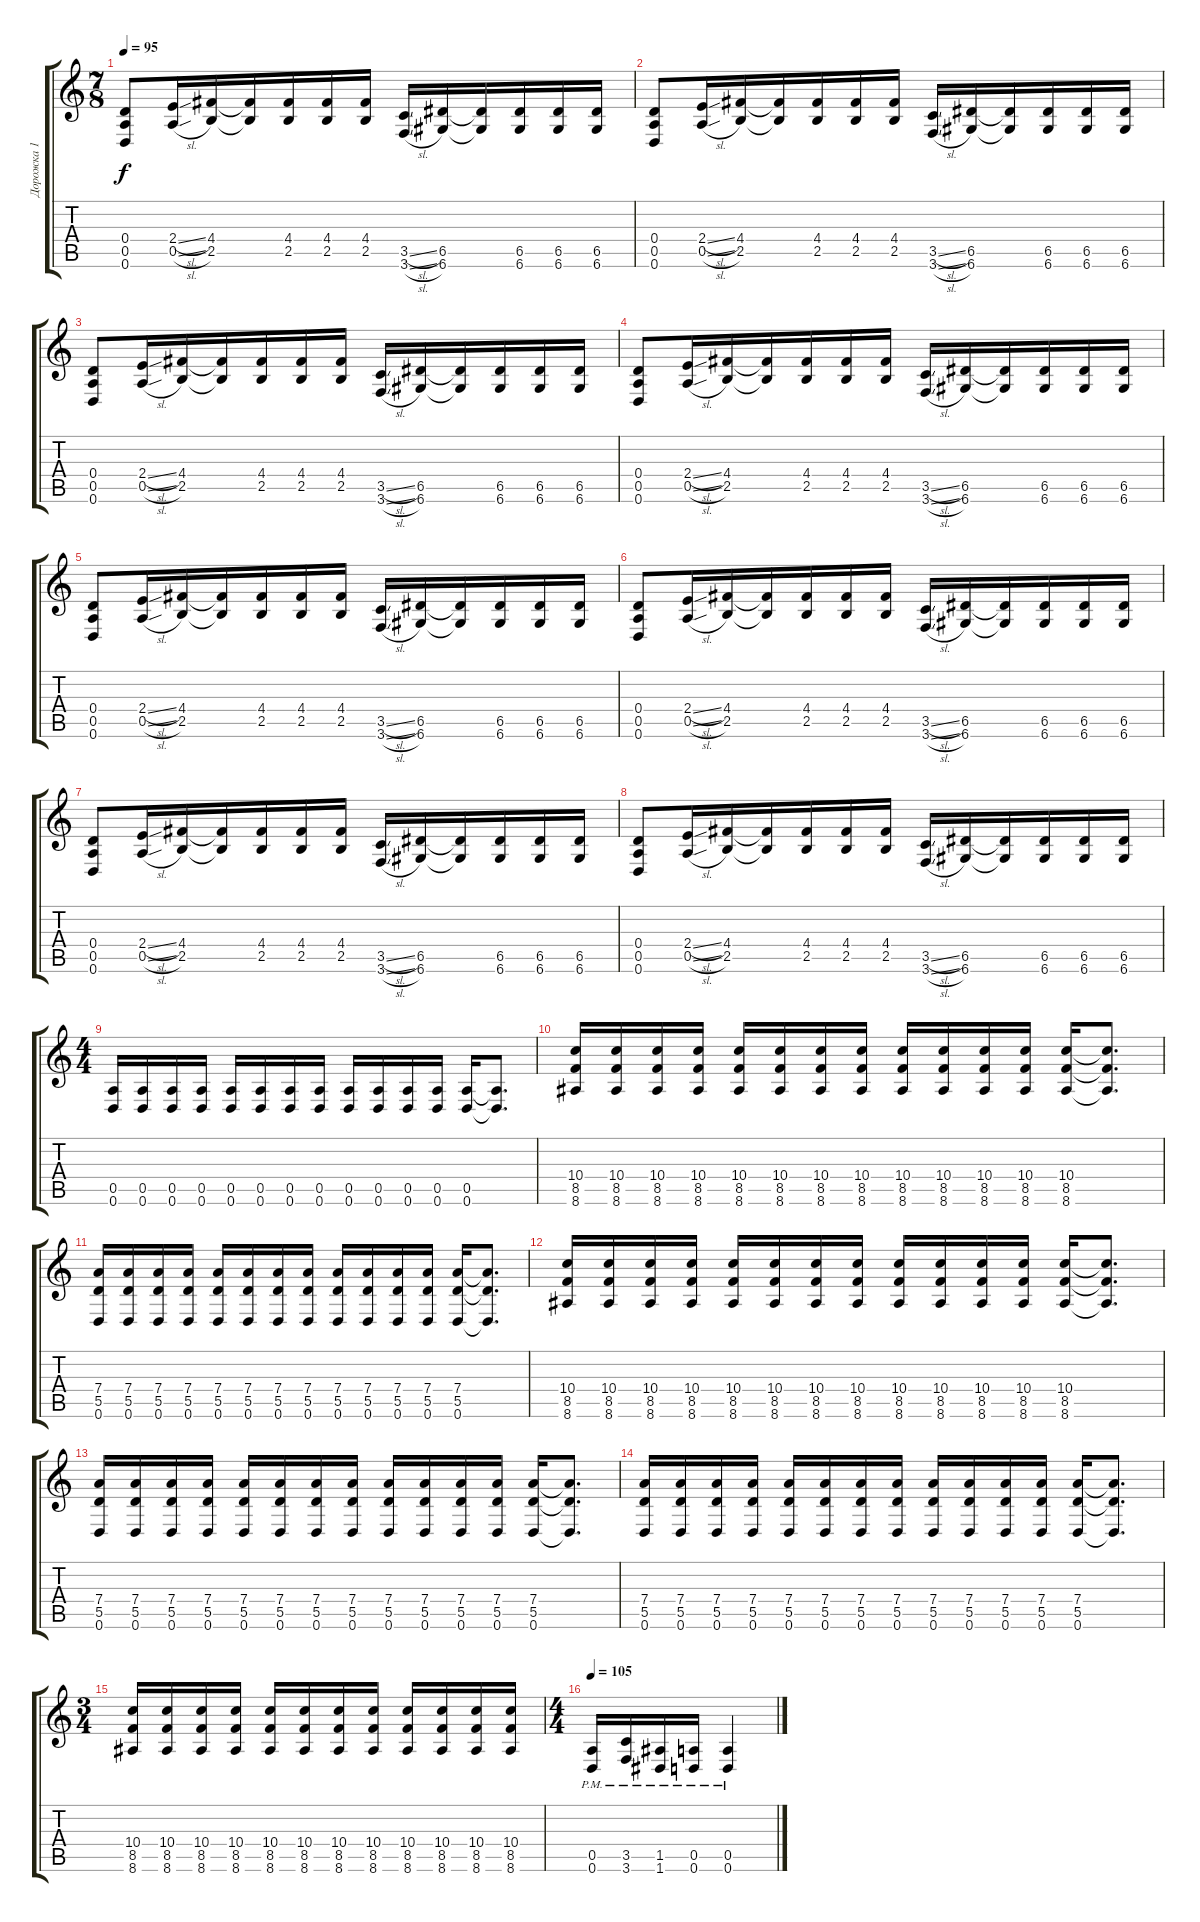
\track ("Дорожка 1" "Дорожка 1") {instrument overdrivenguitar}
\staff {score tabs}
\tuning (E4 B3 G3 D3 A2 D2) {hide}
\ts (7 8)
\tempo 95
\clef g2
\ks c
(0.4 0.5 0.6).8{dy f} (2.4{sl} 0.5{sl}).16 (4.4 2.5).16 (4.4{t} 2.5{t}).16 (4.4 2.5).16 (4.4 2.5).16 (4.4 2.5).16 (3.5{sl} 3.6{sl}).16 (6.5 6.6).16 (6.5{t} 6.6{t}).16 (6.5 6.6).16 (6.5 6.6).16 (6.5 6.6).16 |
(0.4 0.5 0.6).8 (2.4{sl} 0.5{sl}).16 (4.4 2.5).16 (4.4{t} 2.5{t}).16 (4.4 2.5).16 (4.4 2.5).16 (4.4 2.5).16 (3.5{sl} 3.6{sl}).16 (6.5 6.6).16 (6.5{t} 6.6{t}).16 (6.5 6.6).16 (6.5 6.6).16 (6.5 6.6).16 |
(0.4 0.5 0.6).8 (2.4{sl} 0.5{sl}).16 (4.4 2.5).16 (4.4{t} 2.5{t}).16 (4.4 2.5).16 (4.4 2.5).16 (4.4 2.5).16 (3.5{sl} 3.6{sl}).16 (6.5 6.6).16 (6.5{t} 6.6{t}).16 (6.5 6.6).16 (6.5 6.6).16 (6.5 6.6).16 |
(0.4 0.5 0.6).8 (2.4{sl} 0.5{sl}).16 (4.4 2.5).16 (4.4{t} 2.5{t}).16 (4.4 2.5).16 (4.4 2.5).16 (4.4 2.5).16 (3.5{sl} 3.6{sl}).16 (6.5 6.6).16 (6.5{t} 6.6{t}).16 (6.5 6.6).16 (6.5 6.6).16 (6.5 6.6).16 |
(0.4 0.5 0.6).8 (2.4{sl} 0.5{sl}).16 (4.4 2.5).16 (4.4{t} 2.5{t}).16 (4.4 2.5).16 (4.4 2.5).16 (4.4 2.5).16 (3.5{sl} 3.6{sl}).16 (6.5 6.6).16 (6.5{t} 6.6{t}).16 (6.5 6.6).16 (6.5 6.6).16 (6.5 6.6).16 |
(0.4 0.5 0.6).8 (2.4{sl} 0.5{sl}).16 (4.4 2.5).16 (4.4{t} 2.5{t}).16 (4.4 2.5).16 (4.4 2.5).16 (4.4 2.5).16 (3.5{sl} 3.6{sl}).16 (6.5 6.6).16 (6.5{t} 6.6{t}).16 (6.5 6.6).16 (6.5 6.6).16 (6.5 6.6).16 |
(0.4 0.5 0.6).8 (2.4{sl} 0.5{sl}).16 (4.4 2.5).16 (4.4{t} 2.5{t}).16 (4.4 2.5).16 (4.4 2.5).16 (4.4 2.5).16 (3.5{sl} 3.6{sl}).16 (6.5 6.6).16 (6.5{t} 6.6{t}).16 (6.5 6.6).16 (6.5 6.6).16 (6.5 6.6).16 |
(0.4 0.5 0.6).8 (2.4{sl} 0.5{sl}).16 (4.4 2.5).16 (4.4{t} 2.5{t}).16 (4.4 2.5).16 (4.4 2.5).16 (4.4 2.5).16 (3.5{sl} 3.6{sl}).16 (6.5 6.6).16 (6.5{t} 6.6{t}).16 (6.5 6.6).16 (6.5 6.6).16 (6.5 6.6).16 |
\ts (4 4)
(0.5 0.6).16 (0.5 0.6).16 (0.5 0.6).16 (0.5 0.6).16 (0.5 0.6).16 (0.5 0.6).16 (0.5 0.6).16 (0.5 0.6).16 (0.5 0.6).16 (0.5 0.6).16 (0.5 0.6).16 (0.5 0.6).16 (0.5 0.6).16 (0.5{t} 0.6{t}).8{d} |
(10.4 8.5 8.6).16 (10.4 8.5 8.6).16 (10.4 8.5 8.6).16 (10.4 8.5 8.6).16 (10.4 8.5 8.6).16 (10.4 8.5 8.6).16 (10.4 8.5 8.6).16 (10.4 8.5 8.6).16 (10.4 8.5 8.6).16 (10.4 8.5 8.6).16 (10.4 8.5 8.6).16 (10.4 8.5 8.6).16 (10.4 8.5 8.6).16 (10.4{t} 8.5{t} 8.6{t}).8{d} |
(7.4 5.5 0.6).16 (7.4 5.5 0.6).16 (7.4 5.5 0.6).16 (7.4 5.5 0.6).16 (7.4 5.5 0.6).16 (7.4 5.5 0.6).16 (7.4 5.5 0.6).16 (7.4 5.5 0.6).16 (7.4 5.5 0.6).16 (7.4 5.5 0.6).16 (7.4 5.5 0.6).16 (7.4 5.5 0.6).16 (7.4 5.5 0.6).16 (7.4{t} 5.5{t} 0.6{t}).8{d} |
(10.4 8.5 8.6).16 (10.4 8.5 8.6).16 (10.4 8.5 8.6).16 (10.4 8.5 8.6).16 (10.4 8.5 8.6).16 (10.4 8.5 8.6).16 (10.4 8.5 8.6).16 (10.4 8.5 8.6).16 (10.4 8.5 8.6).16 (10.4 8.5 8.6).16 (10.4 8.5 8.6).16 (10.4 8.5 8.6).16 (10.4 8.5 8.6).16 (10.4{t} 8.5{t} 8.6{t}).8{d} |
(7.4 5.5 0.6).16 (7.4 5.5 0.6).16 (7.4 5.5 0.6).16 (7.4 5.5 0.6).16 (7.4 5.5 0.6).16 (7.4 5.5 0.6).16 (7.4 5.5 0.6).16 (7.4 5.5 0.6).16 (7.4 5.5 0.6).16 (7.4 5.5 0.6).16 (7.4 5.5 0.6).16 (7.4 5.5 0.6).16 (7.4 5.5 0.6).16 (7.4{t} 5.5{t} 0.6{t}).8{d} |
(7.4 5.5 0.6).16 (7.4 5.5 0.6).16 (7.4 5.5 0.6).16 (7.4 5.5 0.6).16 (7.4 5.5 0.6).16 (7.4 5.5 0.6).16 (7.4 5.5 0.6).16 (7.4 5.5 0.6).16 (7.4 5.5 0.6).16 (7.4 5.5 0.6).16 (7.4 5.5 0.6).16 (7.4 5.5 0.6).16 (7.4 5.5 0.6).16 (7.4{t} 5.5{t} 0.6{t}).8{d} |
\ts (3 4)
(10.4 8.5 8.6).16 (10.4 8.5 8.6).16 (10.4 8.5 8.6).16 (10.4 8.5 8.6).16 (10.4 8.5 8.6).16 (10.4 8.5 8.6).16 (10.4 8.5 8.6).16 (10.4 8.5 8.6).16 (10.4 8.5 8.6).16 (10.4 8.5 8.6).16 (10.4 8.5 8.6).16 (10.4 8.5 8.6).16 |
\ts (4 4)
\tempo 105
(0.5{pm} 0.6{pm}).16 (3.5{pm} 3.6{pm}).16 (1.5{pm} 1.6{pm}).16 (0.5{pm} 0.6{pm}).16 (0.5{pm} 0.6{pm}).4
